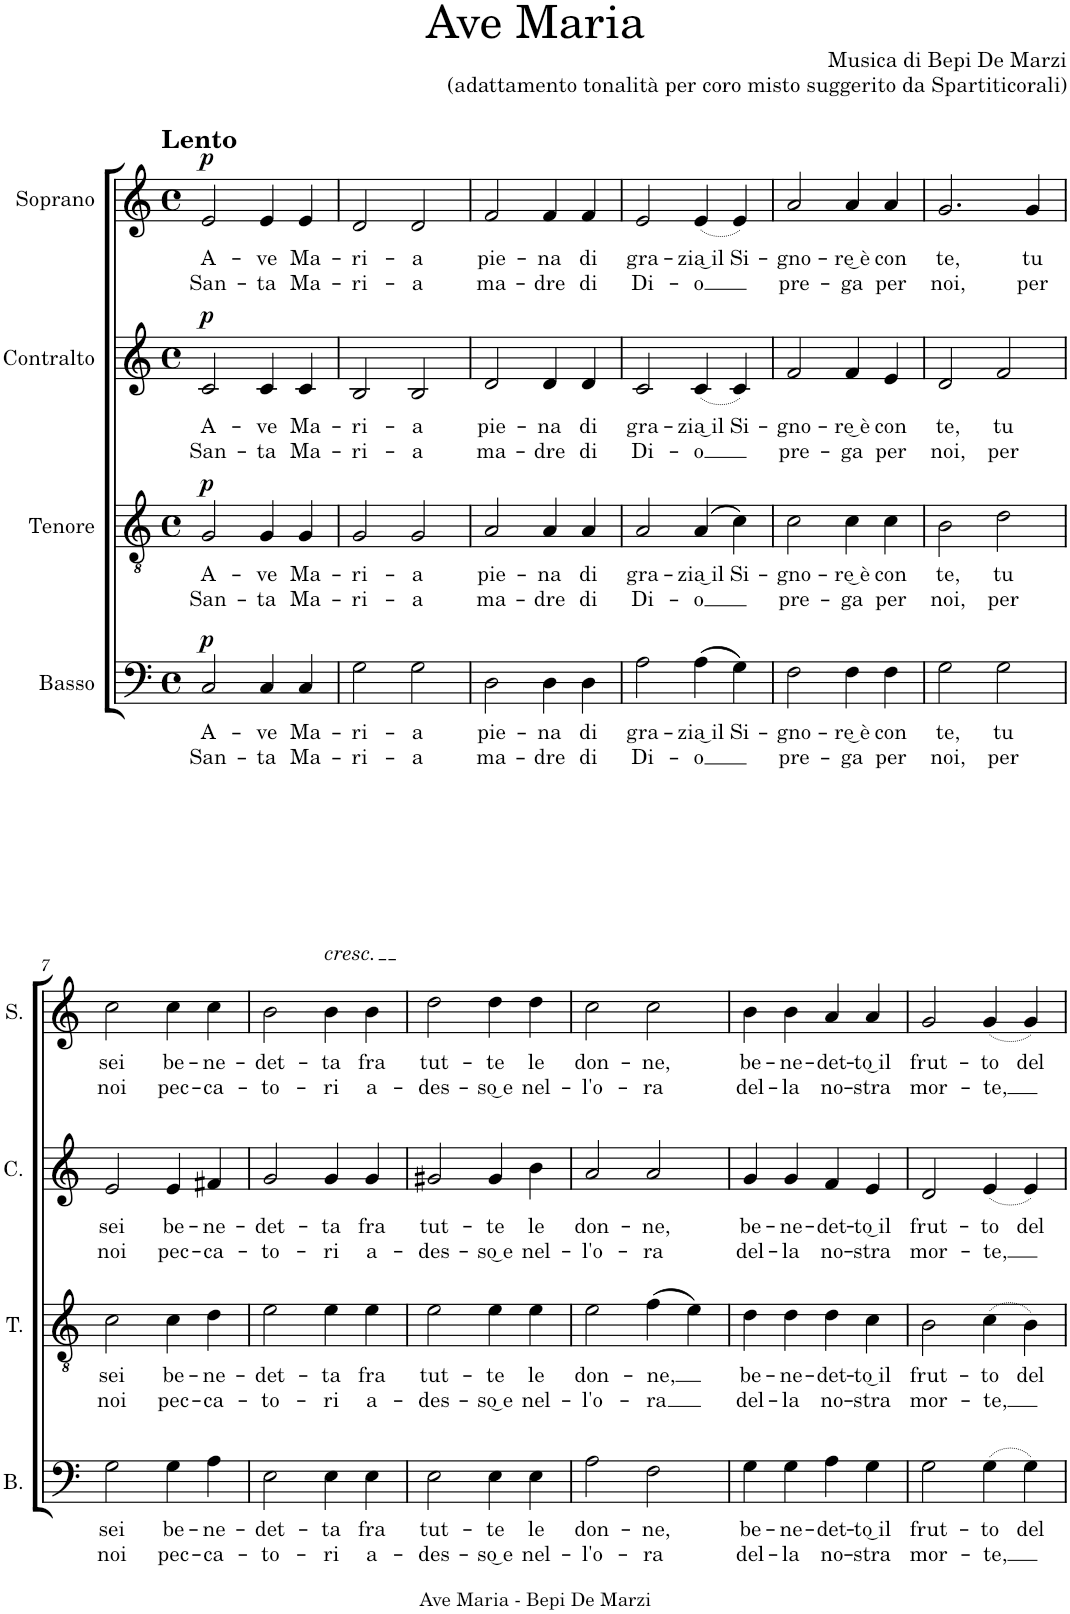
**kern	**text	**text	**dynam	**kern	**text	**text	**dynam	**kern	**text	**text	**dynam	**kern	**text	**text	**dynam
*part4	*part4	*part4	*part4	*part3	*part3	*part3	*part3	*part2	*part2	*part2	*part2	*part1	*part1	*part1	*part1
*staff4	*staff4	*staff4	*staff4	*staff3	*staff3	*staff3	*staff3	*staff2	*staff2	*staff2	*staff2	*staff1	*staff1	*staff1	*staff1
*I"Basso	*	*	*	*I"Tenore	*	*	*	*I"Contralto	*	*	*	*I"Soprano	*	*	*
*I'B.	*	*	*	*I'T.	*	*	*	*I'C.	*	*	*	*I'S.	*	*	*
*clefF4	*	*	*	*clefGv2	*	*	*	*clefG2	*	*	*	*clefG2	*	*	*
*k[]	*	*	*	*k[]	*	*	*	*k[]	*	*	*	*k[]	*	*	*
*M4/4	*	*	*	*M4/4	*	*	*	*M4/4	*	*	*	*M4/4	*	*	*
*met(c)	*	*	*	*met(c)	*	*	*	*met(c)	*	*	*	*met(c)	*	*	*
=1	=1	=1	=1	=1	=1	=1	=1	=1	=1	=1	=1	=1	=1	=1	=1
!	!	!	!	!	!	!	!	!	!	!	!	!LO:TX:a:B:t=Lento	!	!	!
!	!LO:LY:b	!LO:LY:b	!LO:DY:a	!	!LO:LY:b	!LO:LY:b	!LO:DY:a	!	!LO:LY:b	!LO:LY:b	!LO:DY:a	!	!LO:LY:b	!LO:LY:b	!LO:DY:a
2C/	A-	San-	p	2G/	A-	San-	p	2c/	A-	San-	p	2e/	A-	San-	p
!	!LO:LY:b	!LO:LY:b	!	!	!LO:LY:b	!LO:LY:b	!	!	!LO:LY:b	!LO:LY:b	!	!	!LO:LY:b	!LO:LY:b	!
4C/	-ve	-ta	.	4G/	-ve	-ta	.	4c/	-ve	-ta	.	4e/	-ve	-ta	.
!	!LO:LY:b	!LO:LY:b	!	!	!LO:LY:b	!LO:LY:b	!	!	!LO:LY:b	!LO:LY:b	!	!	!LO:LY:b	!LO:LY:b	!
4C/	Ma-	Ma-	.	4G/	Ma-	Ma-	.	4c/	Ma-	Ma-	.	4e/	Ma-	Ma-	.
=2	=2	=2	=2	=2	=2	=2	=2	=2	=2	=2	=2	=2	=2	=2	=2
!	!LO:LY:b	!LO:LY:b	!	!	!LO:LY:b	!LO:LY:b	!	!	!LO:LY:b	!LO:LY:b	!	!	!LO:LY:b	!LO:LY:b	!
2G\	-ri-	-ri-	.	2G/	-ri-	-ri-	.	2B/	-ri-	-ri-	.	2d/	-ri-	-ri-	.
!	!LO:LY:b	!LO:LY:b	!	!	!LO:LY:b	!LO:LY:b	!	!	!LO:LY:b	!LO:LY:b	!	!	!LO:LY:b	!LO:LY:b	!
2G\	-a	-a	.	2G/	-a	-a	.	2B/	-a	-a	.	2d/	-a	-a	.
=3	=3	=3	=3	=3	=3	=3	=3	=3	=3	=3	=3	=3	=3	=3	=3
!	!LO:LY:b	!LO:LY:b	!	!	!LO:LY:b	!LO:LY:b	!	!	!LO:LY:b	!LO:LY:b	!	!	!LO:LY:b	!LO:LY:b	!
2D\	pie-	ma-	.	2A/	pie-	ma-	.	2d/	pie-	ma-	.	2f/	pie-	ma-	.
!	!LO:LY:b	!LO:LY:b	!	!	!LO:LY:b	!LO:LY:b	!	!	!LO:LY:b	!LO:LY:b	!	!	!LO:LY:b	!LO:LY:b	!
4D\	-na	-dre	.	4A/	-na	-dre	.	4d/	-na	-dre	.	4f/	-na	-dre	.
!	!LO:LY:b	!LO:LY:b	!	!	!LO:LY:b	!LO:LY:b	!	!	!LO:LY:b	!LO:LY:b	!	!	!LO:LY:b	!LO:LY:b	!
4D\	di	di	.	4A/	di	di	.	4d/	di	di	.	4f/	di	di	.
=4	=4	=4	=4	=4	=4	=4	=4	=4	=4	=4	=4	=4	=4	=4	=4
!	!LO:LY:b	!LO:LY:b	!	!	!LO:LY:b	!LO:LY:b	!	!	!LO:LY:b	!LO:LY:b	!	!	!LO:LY:b	!LO:LY:b	!
2A\	gra-	Di-	.	2A/	gra-	Di-	.	2c/	gra-	Di-	.	2e/	gra-	Di-	.
!	!LO:LY:b	!LO:LY:b	!	!	!LO:LY:b	!LO:LY:b	!	!	!LO:LY:b	!LO:LY:b	!	!	!LO:LY:b	!LO:LY:b	!
(4A\	-zia͜ il	-o	.	(4A/	-zia͜ il	-o	.	(4c/	-zia͜ il	-o	.	(4e/	-zia͜ il	-o	.
!	!LO:LY:b	!	!	!	!LO:LY:b	!	!	!	!LO:LY:b	!	!	!	!LO:LY:b	!	!
4G\)	Si-	.	.	4c\)	Si-	.	.	4c/)	Si-	.	.	4e/)	Si-	.	.
=5	=5	=5	=5	=5	=5	=5	=5	=5	=5	=5	=5	=5	=5	=5	=5
!	!LO:LY:b	!LO:LY:b	!	!	!LO:LY:b	!LO:LY:b	!	!	!LO:LY:b	!LO:LY:b	!	!	!LO:LY:b	!LO:LY:b	!
2F\	-gno-	pre-	.	2c\	-gno-	pre-	.	2f/	-gno-	pre-	.	2a/	-gno-	pre-	.
!	!LO:LY:b	!LO:LY:b	!	!	!LO:LY:b	!LO:LY:b	!	!	!LO:LY:b	!LO:LY:b	!	!	!LO:LY:b	!LO:LY:b	!
4F\	-re͜ è	-ga	.	4c\	-re͜ è	-ga	.	4f/	-re͜ è	-ga	.	4a/	-re͜ è	-ga	.
!	!LO:LY:b	!LO:LY:b	!	!	!LO:LY:b	!LO:LY:b	!	!	!LO:LY:b	!LO:LY:b	!	!	!LO:LY:b	!LO:LY:b	!
4F\	con	per	.	4c\	con	per	.	4e/	con	per	.	4a/	con	per	.
=6	=6	=6	=6	=6	=6	=6	=6	=6	=6	=6	=6	=6	=6	=6	=6
!	!LO:LY:b	!LO:LY:b	!	!	!LO:LY:b	!LO:LY:b	!	!	!LO:LY:b	!LO:LY:b	!	!	!LO:LY:b	!LO:LY:b	!
2G\	te,	noi,	.	2B\	te,	noi,	.	2d/	te,	noi,	.	2.g/	te,	noi,	.
!	!LO:LY:b	!LO:LY:b	!	!	!LO:LY:b	!LO:LY:b	!	!	!LO:LY:b	!LO:LY:b	!	!	!	!	!
2G\	tu	per	.	2d\	tu	per	.	2f/	tu	per	.	.	.	.	.
!	!	!	!	!	!	!	!	!	!	!	!	!	!LO:LY:b	!LO:LY:b	!
.	.	.	.	.	.	.	.	.	.	.	.	4g/	tu	per	.
!!LO:LB:g=z
=7	=7	=7	=7	=7	=7	=7	=7	=7	=7	=7	=7	=7	=7	=7	=7
!	!LO:LY:b	!LO:LY:b	!	!	!LO:LY:b	!LO:LY:b	!	!	!LO:LY:b	!LO:LY:b	!	!	!LO:LY:b	!LO:LY:b	!
2G\	sei	noi	.	2c\	sei	noi	.	2e/	sei	noi	.	2cc\	sei	noi	.
!	!LO:LY:b	!LO:LY:b	!	!	!LO:LY:b	!LO:LY:b	!	!	!LO:LY:b	!LO:LY:b	!	!	!LO:LY:b	!LO:LY:b	!
4G\	be-	pec-	.	4c\	be-	pec-	.	4e/	be-	pec-	.	4cc\	be-	pec-	.
!	!LO:LY:b	!LO:LY:b	!	!	!LO:LY:b	!LO:LY:b	!	!	!LO:LY:b	!LO:LY:b	!	!	!LO:LY:b	!LO:LY:b	!
4A\	-ne-	-ca-	.	4d\	-ne-	-ca-	.	4f#X/	-ne-	-ca-	.	4cc\	-ne-	-ca-	.
=8	=8	=8	=8	=8	=8	=8	=8	=8	=8	=8	=8	=8	=8	=8	=8
!	!LO:LY:b	!LO:LY:b	!	!	!LO:LY:b	!LO:LY:b	!	!	!LO:LY:b	!LO:LY:b	!	!	!LO:LY:b	!LO:LY:b	!
2E\	-det-	-to-	.	2e\	-det-	-to-	.	2g/	-det-	-to-	.	2b\	-det-	-to-	.
!	!	!	!	!	!	!	!	!	!	!	!	!LO:TX:a:i:t=cresc.	!	!	!
!	!LO:LY:b	!LO:LY:b	!	!	!LO:LY:b	!LO:LY:b	!	!	!LO:LY:b	!LO:LY:b	!	!	!LO:LY:b	!LO:LY:b	!
4E\	-ta	-ri	.	4e\	-ta	-ri	.	4g/	-ta	-ri	.	4b\	-ta	-ri	.
!	!LO:LY:b	!LO:LY:b	!	!	!LO:LY:b	!LO:LY:b	!	!	!LO:LY:b	!LO:LY:b	!	!	!LO:LY:b	!LO:LY:b	!
4E\	fra	a-	.	4e\	fra	a-	.	4g/	fra	a-	.	4b\	fra	a-	.
=9	=9	=9	=9	=9	=9	=9	=9	=9	=9	=9	=9	=9	=9	=9	=9
!	!LO:LY:b	!LO:LY:b	!	!	!LO:LY:b	!LO:LY:b	!	!	!LO:LY:b	!LO:LY:b	!	!	!LO:LY:b	!LO:LY:b	!
2E\	tut-	-des-	.	2e\	tut-	-des-	.	2g#X/	tut-	-des-	.	2dd\	tut-	-des-	.
!	!LO:LY:b	!LO:LY:b	!	!	!LO:LY:b	!LO:LY:b	!	!	!LO:LY:b	!LO:LY:b	!	!	!LO:LY:b	!LO:LY:b	!
4E\	-te	-so͜ e	.	4e\	-te	-so͜ e	.	4g#/	-te	-so͜ e	.	4dd\	-te	-so͜ e	.
!	!LO:LY:b	!LO:LY:b	!	!	!LO:LY:b	!LO:LY:b	!	!	!LO:LY:b	!LO:LY:b	!	!	!LO:LY:b	!LO:LY:b	!
4E\	le	nel-	.	4e\	le	nel-	.	4b\	le	nel-	.	4dd\	le	nel-	.
=10	=10	=10	=10	=10	=10	=10	=10	=10	=10	=10	=10	=10	=10	=10	=10
!	!LO:LY:b	!LO:LY:b	!	!	!LO:LY:b	!LO:LY:b	!	!	!LO:LY:b	!LO:LY:b	!	!	!LO:LY:b	!LO:LY:b	!
2A\	don-	-l'o-	.	2e\	don-	-l'o-	.	2a/	don-	-l'o-	.	2cc\	don-	-l'o-	.
!	!LO:LY:b	!LO:LY:b	!	!	!LO:LY:b	!LO:LY:b	!	!	!LO:LY:b	!LO:LY:b	!	!	!LO:LY:b	!LO:LY:b	!
2F\	-ne,	-ra	.	(4f\	-ne,	-ra	.	2a/	-ne,	-ra	.	2cc\	-ne,	-ra	.
.	.	.	.	4e\)	.	.	.	.	.	.	.	.	.	.	.
=11	=11	=11	=11	=11	=11	=11	=11	=11	=11	=11	=11	=11	=11	=11	=11
!	!LO:LY:b	!LO:LY:b	!	!	!LO:LY:b	!LO:LY:b	!	!	!LO:LY:b	!LO:LY:b	!	!	!LO:LY:b	!LO:LY:b	!
4G\	be-	del-	.	4d\	be-	del-	.	4g/	be-	del-	.	4b\	be-	del-	.
!	!LO:LY:b	!LO:LY:b	!	!	!LO:LY:b	!LO:LY:b	!	!	!LO:LY:b	!LO:LY:b	!	!	!LO:LY:b	!LO:LY:b	!
4G\	-ne-	-la	.	4d\	-ne-	-la	.	4g/	-ne-	-la	.	4b\	-ne-	-la	.
!	!LO:LY:b	!LO:LY:b	!	!	!LO:LY:b	!LO:LY:b	!	!	!LO:LY:b	!LO:LY:b	!	!	!LO:LY:b	!LO:LY:b	!
4A\	-det-	no-	.	4d\	-det-	no-	.	4f/	-det-	no-	.	4a/	-det-	no-	.
!	!LO:LY:b	!LO:LY:b	!	!	!LO:LY:b	!LO:LY:b	!	!	!LO:LY:b	!LO:LY:b	!	!	!LO:LY:b	!LO:LY:b	!
4G\	-to͜ il	-stra	.	4c\	-to͜ il	-stra	.	4e/	-to͜ il	-stra	.	4a/	-to͜ il	-stra	.
=12	=12	=12	=12	=12	=12	=12	=12	=12	=12	=12	=12	=12	=12	=12	=12
!	!LO:LY:b	!LO:LY:b	!	!	!LO:LY:b	!LO:LY:b	!	!	!LO:LY:b	!LO:LY:b	!	!	!LO:LY:b	!LO:LY:b	!
2G\	frut-	mor-	.	2B\	frut-	mor-	.	2d/	frut-	mor-	.	2g/	frut-	mor-	.
!	!LO:LY:b	!LO:LY:b	!	!	!LO:LY:b	!LO:LY:b	!	!	!LO:LY:b	!LO:LY:b	!	!	!LO:LY:b	!LO:LY:b	!
(4G\	-to	-te,	.	(4c\	-to	-te,	.	(4e/	-to	-te,	.	(4g/	-to	-te,	.
!	!LO:LY:b	!	!	!	!LO:LY:b	!	!	!	!LO:LY:b	!	!	!	!LO:LY:b	!	!
4G\)	del	.	.	4B\)	del	.	.	4e/)	del	.	.	4g/)	del	.	.
=	=	=	=	=	=	=	=	=	=	=	=	=	=	=	=
*-	*-	*-	*-	*-	*-	*-	*-	*-	*-	*-	*-	*-	*-	*-	*-
